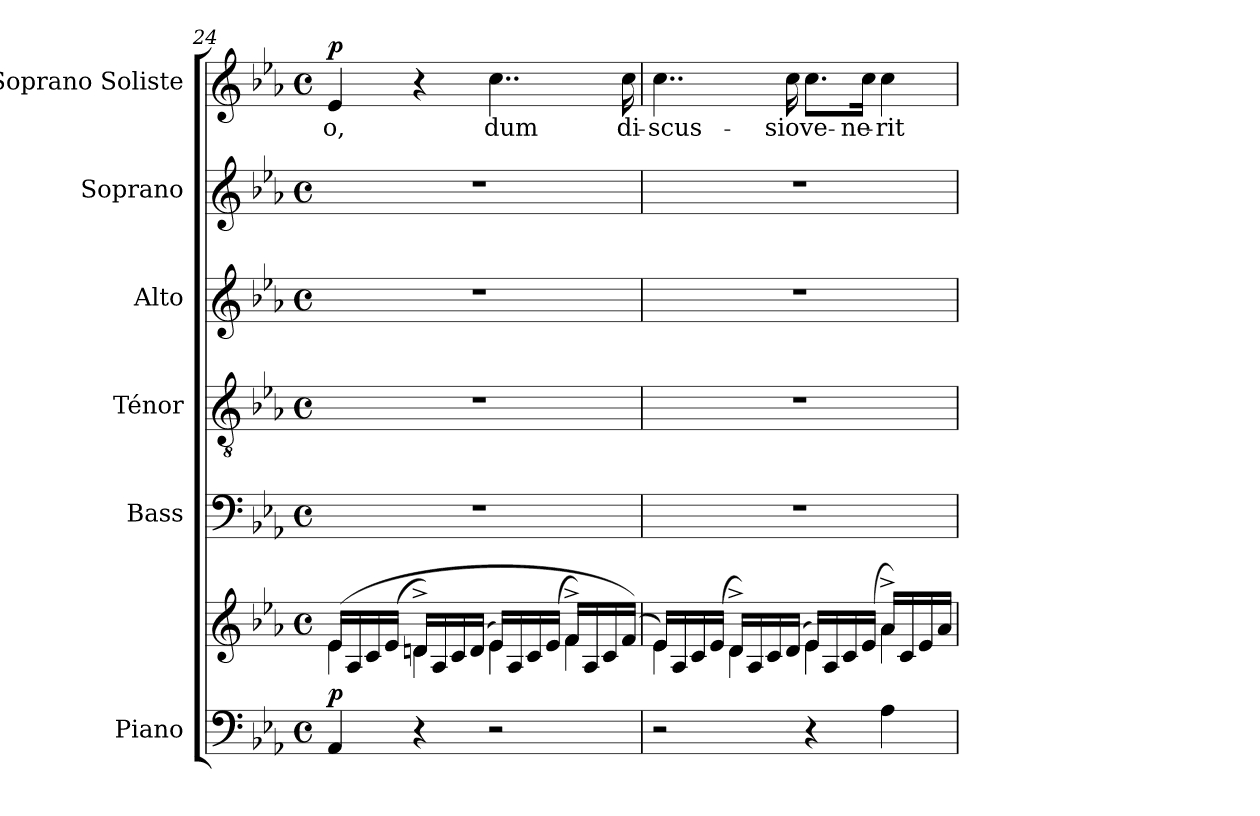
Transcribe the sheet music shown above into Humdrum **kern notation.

**kern	**kern	**dynam	**kern	**kern	**kern	**kern	**kern	**text	**dynam
*part6	*part6	*part6	*part5	*part4	*part3	*part2	*part1	*part1	*part1
*staff7	*staff6	*staff6/7	*staff5	*staff4	*staff3	*staff2	*staff1	*staff1	*staff1
*I"Piano	*	*	*I"Bass	*I"Ténor	*I"Alto	*I"Soprano	*I"Soprano Soliste	*	*
*I'Pno.	*	*	*I'B.	*I'T.	*I'A.	*I'S.	*	*	*
*clefF4	*clefG2	*	*clefF4	*clefGv2	*clefG2	*clefG2	*clefG2	*	*
*k[b-e-a-]	*k[b-e-a-]	*	*k[b-e-a-]	*k[b-e-a-]	*k[b-e-a-]	*k[b-e-a-]	*k[b-e-a-]	*	*
*M4/4	*M4/4	*	*M4/4	*M4/4	*M4/4	*M4/4	*M4/4	*	*
*met(c)	*met(c)	*	*met(c)	*met(c)	*met(c)	*met(c)	*met(c)	*	*
=24	=24	=24	=24	=24	=24	=24	=24	=24	=24
*	*^	*	*	*	*	*	*	*	*
!	!	!	!LO:DY:a=2	!	!	!	!	!	!	!LO:DY:a
4AA-/	(>16e-/LL	4e-\	p	1r	1r	1r	1r	4e-/	-o,	p
.	16A-/	.	.	.	.	.	.	.	.	.
.	16c/	.	.	.	.	.	.	.	.	.
.	(16e-/JJ	.	.	.	.	.	.	.	.	.
4r	16dn^/LL)	4d\	.	.	.	.	.	4r	.	.
.	16A-/	.	.	.	.	.	.	.	.	.
.	16c/	.	.	.	.	.	.	.	.	.
.	(16d/JJ	.	.	.	.	.	.	.	.	.
2r	16e-/LL)	4e-\	.	.	.	.	.	4..cc\	dum	.
.	16A-/	.	.	.	.	.	.	.	.	.
.	16c/	.	.	.	.	.	.	.	.	.
.	(16e-/JJ	.	.	.	.	.	.	.	.	.
.	16f^/LL)	4f\	.	.	.	.	.	.	.	.
.	16A-/	.	.	.	.	.	.	.	.	.
.	16c/	.	.	.	.	.	.	.	.	.
.	(16f/JJ)	.	.	.	.	.	.	16cc\	di-	.
!!LO:PB:g=z
=25	=25	=25	=25	=25	=25	=25	=25	=25	=25	=25
2r	16e-/LL)	4e-\	.	1r	1r	1r	1r	4..cc\	-scus-	.
.	16A-/	.	.	.	.	.	.	.	.	.
.	16c/	.	.	.	.	.	.	.	.	.
.	(16e-/JJ	.	.	.	.	.	.	.	.	.
.	16d^/LL)	4d\	.	.	.	.	.	.	.	.
.	16A-/	.	.	.	.	.	.	.	.	.
.	16c/	.	.	.	.	.	.	.	.	.
.	(16d/JJ	.	.	.	.	.	.	16cc\	-sio	.
4r	16e-/LL)	4e-\	.	.	.	.	.	8.cc\L	ve-	.
.	16A-/	.	.	.	.	.	.	.	.	.
.	16c/	.	.	.	.	.	.	.	.	.
.	(16e-/JJ	.	.	.	.	.	.	16cc\Jk	-ne-	.
4A-\	16a-^/LL)	4a-\	.	.	.	.	.	4cc\	-rit	.
.	16c/	.	.	.	.	.	.	.	.	.
.	16e-/	.	.	.	.	.	.	.	.	.
.	16a-/JJ	.	.	.	.	.	.	.	.	.
*	*v	*v	*	*	*	*	*	*	*	*
=	=	=	=	=	=	=	=	=	=
*-	*-	*-	*-	*-	*-	*-	*-	*-	*-
